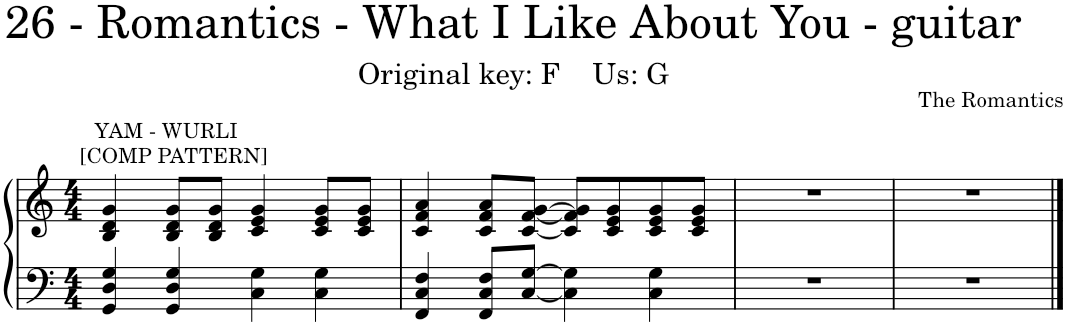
**kern	**kern
*part1	*part1
*staff2	*staff1
*I"Piano	*
*I'Pno.	*
*clefF4	*clefG2
*k[]	*k[]
*M4/4	*M4/4
=1	=1
!	!LO:TX:a:t=[COMP PATTERN]
!	!LO:TX:a:t=YAM - WURLI
4GG/ 4D/ 4G/	4B/ 4d/ 4g/
4GG/ 4D/ 4G/	8B/ 8d/ 8g/L
.	8B/ 8d/ 8g/J
4C\ 4G\	4c/ 4e/ 4g/
4C\ 4G\	8c/ 8e/ 8g/L
.	8c/ 8e/ 8g/J
=2	=2
4FF/ 4C/ 4F/	4c/ 4f/ 4a/
8FF/ 8C/ 8F/L	8c/ 8f/ 8a/L
[8C/ [8G/J	[8c/ [8f/ [8g/J
4C\] 4G\]	8c/] 8f/] 8g/]L
.	8c/ 8e/ 8g/
4C\ 4G\	8c/ 8e/ 8g/
.	8c/ 8e/ 8g/J
=3	=3
1r	1r
=4	=4
1r	1r
==	==
*-	*-
